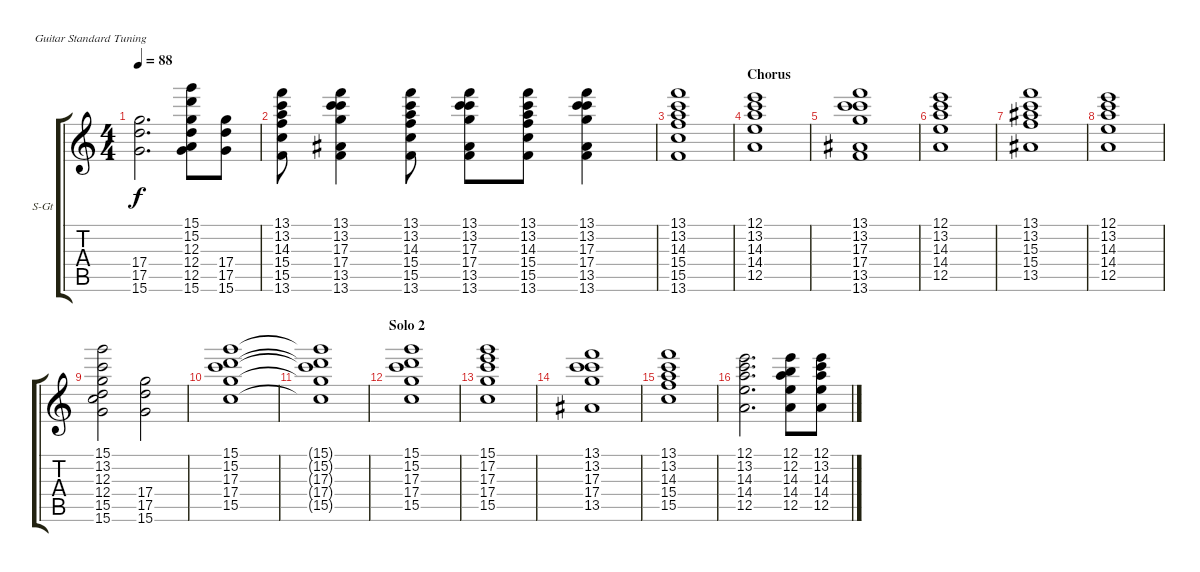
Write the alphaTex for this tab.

\bracketExtendMode groupsimilarinstruments
\firstSystemTrackNameOrientation horizontal
\otherSystemsTrackNameOrientation horizontal
\track ("Strings" "S-Gt") {instrument stringensemble2}
\staff {score tabs}
\tuning (E4 B3 G3 D3 A2 E2)
\displaytranspose 12
\ts (4 4)
\tempo 88
\clef g2
\ks c
(17.4 17.5 15.6).2{d dy f} (15.1 15.2 12.3 12.4 12.5 15.6).8 (17.4 17.5 15.6).8 |
(13.1 13.2 14.3 15.4 15.5 13.6).8 (13.1 13.2 17.3 17.4 13.5 13.6).4 (13.1 13.2 14.3 15.4 15.5 13.6).8 (13.1 13.2 17.3 17.4 13.5 13.6).8 (13.1 13.2 14.3 15.4 15.5 13.6).8 (13.1 13.2 17.3 17.4 13.5 13.6).4 |
(13.1 13.2 14.3 15.4 15.5 13.6).1 |
\section ("" "Chorus")
(12.1 13.2 14.3 14.4 12.5).1 |
(13.1 13.2 17.3 17.4 13.5 13.6).1 |
(12.1 13.2 14.3 14.4 12.5).1 |
(13.1 13.2 15.3 15.4 13.5).1 |
(12.1 13.2 14.3 14.4 12.5).1 |
(15.1 13.2 12.3 12.4 15.5 15.6).2 (17.4 17.5 15.6).2 |
(15.1 15.2 17.3 17.4 15.5).1 |
(15.1{t} 15.2{t} 17.3{t} 17.4{t} 15.5{t}).1 |
\section ("" "Solo 2")
(15.1 15.2 17.3 17.4 15.5).1 |
(15.1 17.2 17.3 17.4 15.5).1 |
(13.1 13.2 17.3 17.4 13.5).1 |
(13.1 13.2 14.3 15.4 15.5).1 |
(12.1 13.2 14.3 14.4 12.5).2{d} (12.1 12.2 14.3 14.4 12.5).8 (12.1 13.2 14.3 14.4 12.5).8
